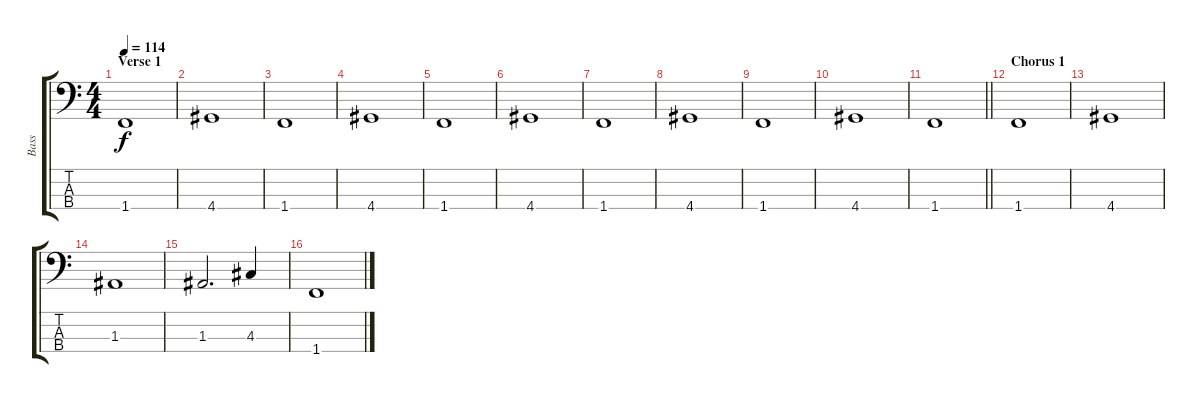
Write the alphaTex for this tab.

\track ("Bass" "Bass") {instrument electricbassfinger}
\staff {score tabs}
\tuning (G2 D2 A1 E1) {hide}
\ts (4 4)
\section ("" "Verse 1")
\tempo 114
\clef f4
\ks c
1.4.1{dy f} |
4.4.1 |
1.4.1 |
4.4.1 |
1.4.1 |
4.4.1 |
1.4.1 |
4.4.1 |
1.4.1 |
4.4.1 |
\barLineRight lightlight
1.4.1 |
\section ("" "Chorus 1")
1.4.1 |
4.4.1 |
1.3.1 |
1.3.2{d} 4.3.4 |
1.4.1
